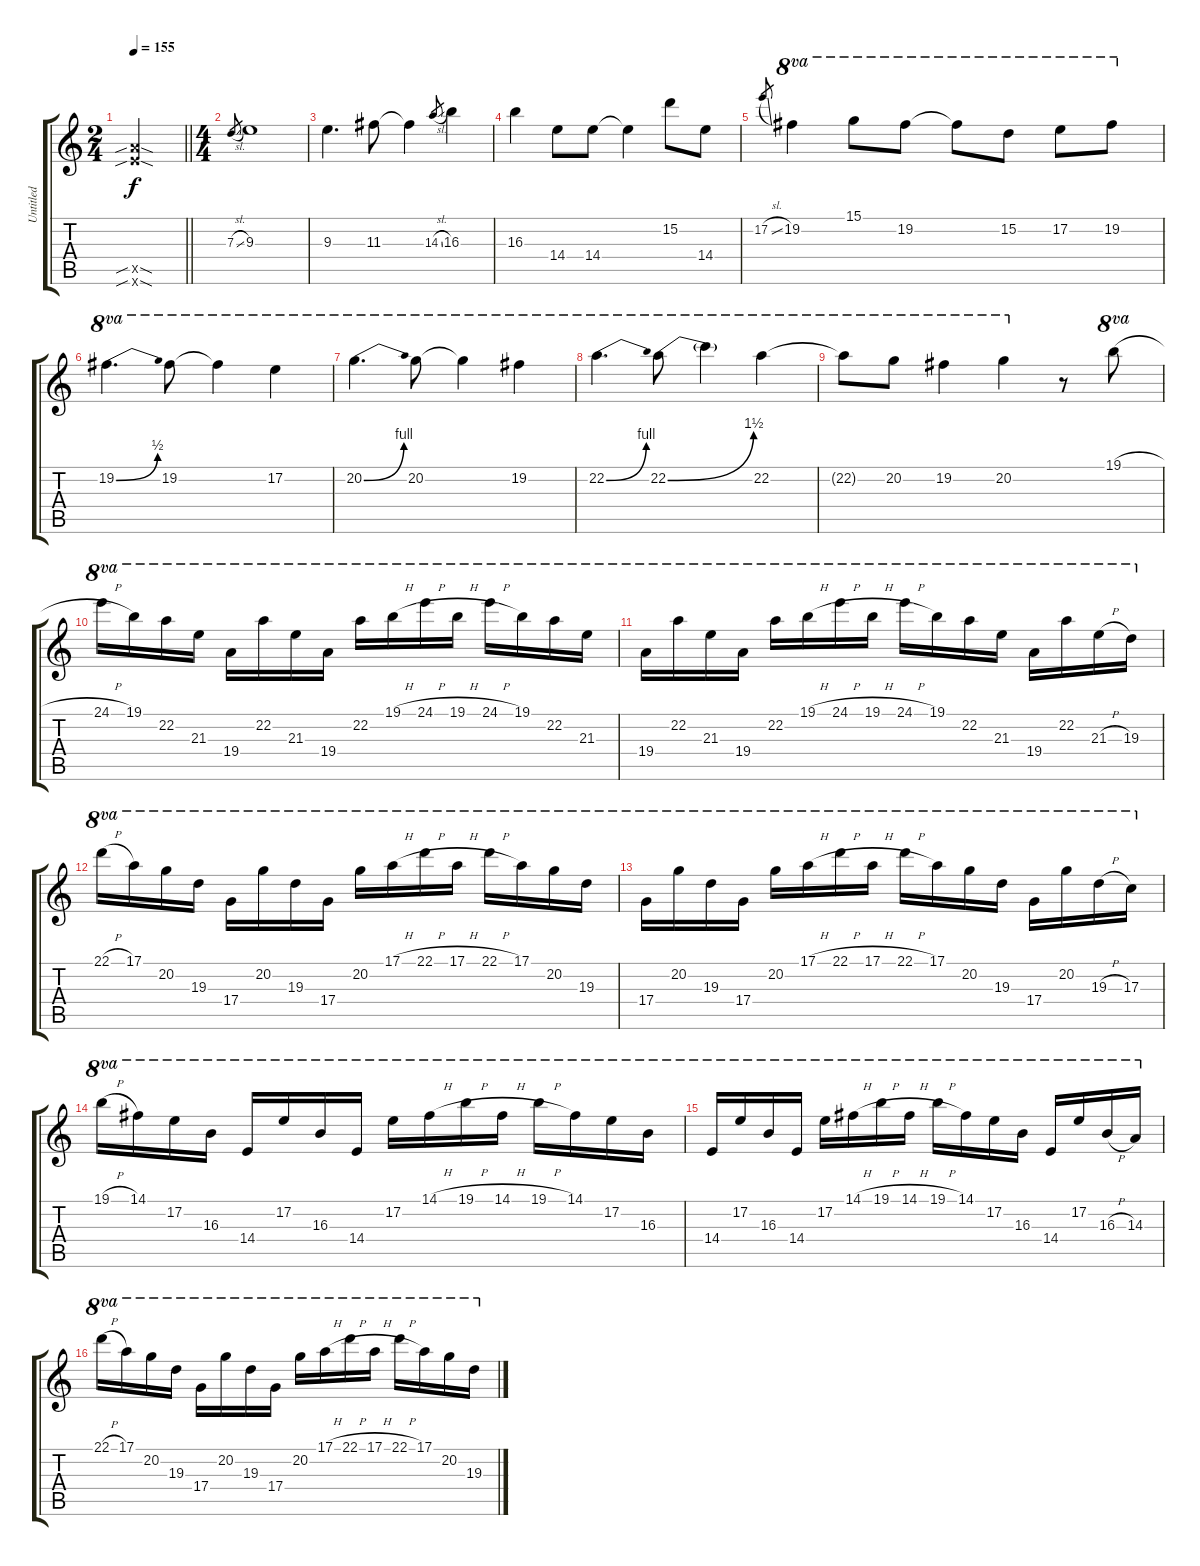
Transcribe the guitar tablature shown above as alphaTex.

\track ("Untitled" "Untitled") {instrument overdrivenguitar}
\staff {score tabs}
\tuning (E4 B3 G3 D3 A2 E2) {hide}
\ts (2 4)
\tempo 155
\clef g2
\barLineRight lightlight
\ks c
(12.5{sib sod x} 12.6{sib sod x}).2{dy f} |
\ts (4 4)
7.3{sl}.8{gr} 9.3.1 |
9.3.4{d} 11.3.8 11.3{t}.4 14.3{sl}.8{gr} 16.3.4 |
16.3.4 14.4.8 14.4.8 14.4{t}.4 15.2.8 14.4.8 |
17.2{sl}.8{gr} 19.2.4{ot 8va} 15.1.8{ot 8va} 19.2.8{ot 8va} 19.2{t}.8{ot 8va} 15.2.8{ot 8va} 17.2.8{ot 8va} 19.2.8{ot 8va} |
19.2{be (bend 0 0 60 2)}.4{d ot 8va} 19.2.8{ot 8va} 19.2{t}.4{ot 8va} 17.2.4{ot 8va} |
20.2{be (bend 0 0 60 4)}.4{d ot 8va} 20.2.8{ot 8va} 20.2{t}.4{ot 8va} 19.2.4{ot 8va} |
22.2{be (bend 0 0 60 4)}.4{d ot 8va} 22.2{be (bend 0 0 60 6)}.8{ot 8va} 22.2{t}.4{ot 8va} 22.2.4{ot 8va} |
22.2{t}.8{ot 8va} 20.2.8{ot 8va} 19.2.4{ot 8va} 20.2.4{ot 8va} r.8 19.1{h}.8{ot 8va} |
24.1{h}.16{ot 8va} 19.1.16{ot 8va} 22.2.16{ot 8va} 21.3.16{ot 8va} 19.4.16{ot 8va} 22.2.16{ot 8va} 21.3.16{ot 8va} 19.4.16{ot 8va} 22.2.16{ot 8va} 19.1{h}.16{ot 8va} 24.1{h}.16{ot 8va} 19.1{h}.16{ot 8va} 24.1{h}.16{ot 8va} 19.1.16{ot 8va} 22.2.16{ot 8va} 21.3.16{ot 8va} |
19.4.16{ot 8va} 22.2.16{ot 8va} 21.3.16{ot 8va} 19.4.16{ot 8va} 22.2.16{ot 8va} 19.1{h}.16{ot 8va} 24.1{h}.16{ot 8va} 19.1{h}.16{ot 8va} 24.1{h}.16{ot 8va} 19.1.16{ot 8va} 22.2.16{ot 8va} 21.3.16{ot 8va} 19.4.16{ot 8va} 22.2.16{ot 8va} 21.3{h}.16{ot 8va} 19.3.16{ot 8va} |
22.1{h}.16{ot 8va} 17.1.16{ot 8va} 20.2.16{ot 8va} 19.3.16{ot 8va} 17.4.16{ot 8va} 20.2.16{ot 8va} 19.3.16{ot 8va} 17.4.16{ot 8va} 20.2.16{ot 8va} 17.1{h}.16{ot 8va} 22.1{h}.16{ot 8va} 17.1{h}.16{ot 8va} 22.1{h}.16{ot 8va} 17.1.16{ot 8va} 20.2.16{ot 8va} 19.3.16{ot 8va} |
17.4.16{ot 8va} 20.2.16{ot 8va} 19.3.16{ot 8va} 17.4.16{ot 8va} 20.2.16{ot 8va} 17.1{h}.16{ot 8va} 22.1{h}.16{ot 8va} 17.1{h}.16{ot 8va} 22.1{h}.16{ot 8va} 17.1.16{ot 8va} 20.2.16{ot 8va} 19.3.16{ot 8va} 17.4.16{ot 8va} 20.2.16{ot 8va} 19.3{h}.16{ot 8va} 17.3.16{ot 8va} |
19.1{h}.16{ot 8va} 14.1.16{ot 8va} 17.2.16{ot 8va} 16.3.16{ot 8va} 14.4.16{ot 8va} 17.2.16{ot 8va} 16.3.16{ot 8va} 14.4.16{ot 8va} 17.2.16{ot 8va} 14.1{h}.16{ot 8va} 19.1{h}.16{ot 8va} 14.1{h}.16{ot 8va} 19.1{h}.16{ot 8va} 14.1.16{ot 8va} 17.2.16{ot 8va} 16.3.16{ot 8va} |
14.4.16{ot 8va} 17.2.16{ot 8va} 16.3.16{ot 8va} 14.4.16{ot 8va} 17.2.16{ot 8va} 14.1{h}.16{ot 8va} 19.1{h}.16{ot 8va} 14.1{h}.16{ot 8va} 19.1{h}.16{ot 8va} 14.1.16{ot 8va} 17.2.16{ot 8va} 16.3.16{ot 8va} 14.4.16{ot 8va} 17.2.16{ot 8va} 16.3{h}.16{ot 8va} 14.3.16{ot 8va} |
22.1{h}.16{ot 8va} 17.1.16{ot 8va} 20.2.16{ot 8va} 19.3.16{ot 8va} 17.4.16{ot 8va} 20.2.16{ot 8va} 19.3.16{ot 8va} 17.4.16{ot 8va} 20.2.16{ot 8va} 17.1{h}.16{ot 8va} 22.1{h}.16{ot 8va} 17.1{h}.16{ot 8va} 22.1{h}.16{ot 8va} 17.1.16{ot 8va} 20.2.16{ot 8va} 19.3.16{ot 8va}
